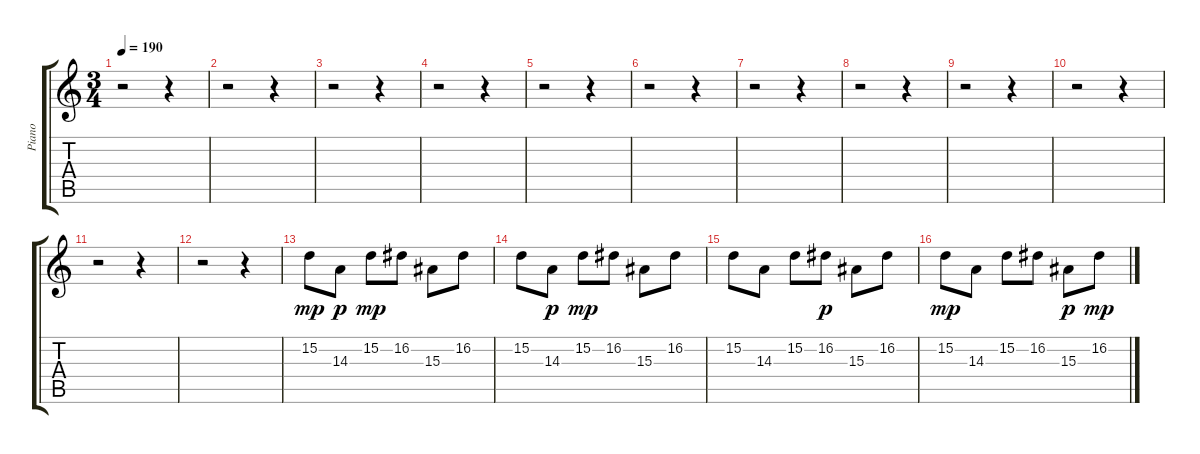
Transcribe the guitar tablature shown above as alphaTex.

\track ("Piano" "Piano") {instrument acousticgrandpiano}
\staff {score tabs}
\tuning (E4 B3 G3 D3 A2 E2) {hide}
\ts (3 4)
\tempo 190
\clef g2
\ks c
r.2{dy mp} r.4 |
r.2 r.4 |
r.2 r.4 |
r.2 r.4 |
r.2 r.4 |
r.2 r.4 |
r.2 r.4 |
r.2 r.4 |
r.2 r.4 |
r.2 r.4 |
r.2 r.4 |
r.2 r.4 |
15.2.8 14.3.8{dy p} 15.2.8{dy mp} 16.2.8 15.3.8 16.2.8 |
15.2.8 14.3.8{dy p} 15.2.8{dy mp} 16.2.8 15.3.8 16.2.8 |
15.2.8 14.3.8 15.2.8 16.2.8{dy p} 15.3.8 16.2.8 |
15.2.8{dy mp} 14.3.8 15.2.8 16.2.8 15.3.8{dy p} 16.2.8{dy mp}
